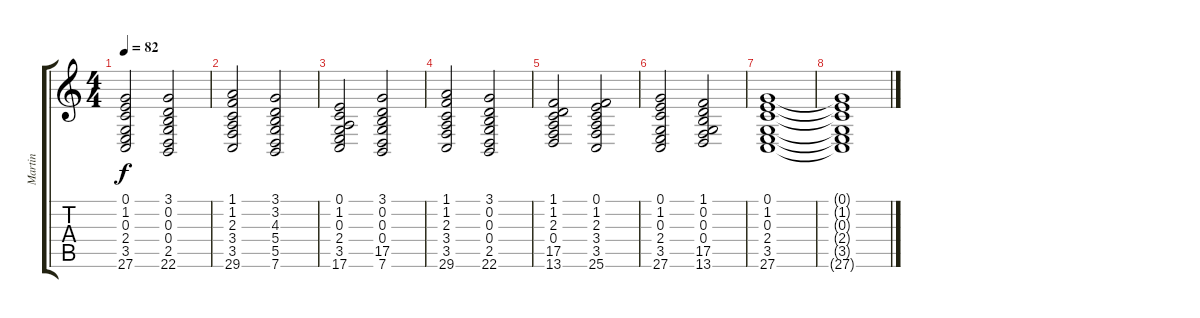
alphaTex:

\track ("Martin" "Martin") {instrument lead3calliope}
\staff {score tabs}
\tuning (E4 B3 G3 D3 A2 E2) {hide}
\ts (4 4)
\tempo 82
\clef g2
\ks c
(0.1 1.2 0.3 2.4 3.5 27.6).2{dy f} (3.1 0.2 0.3 0.4 2.5 22.6).2 |
(1.1 1.2 2.3 3.4 3.5 29.6).2 (3.1 3.2 4.3 5.4 5.5 7.6).2 |
(0.1 1.2 0.3 2.4 3.5 17.6).2 (3.1 0.2 0.3 0.4 17.5 7.6).2 |
(1.1 1.2 2.3 3.4 3.5 29.6).2 (3.1 0.2 0.3 0.4 2.5 22.6).2 |
(1.1 1.2 2.3 0.4 17.5 13.6).2 (0.1 1.2 2.3 3.4 3.5 25.6).2 |
(0.1 1.2 0.3 2.4 3.5 27.6).2 (1.1 0.2 0.3 0.4 17.5 13.6).2 |
(0.1 1.2 0.3 2.4 3.5 27.6).1 |
(0.1{t} 1.2{t} 0.3{t} 2.4{t} 3.5{t} 27.6{t}).1
